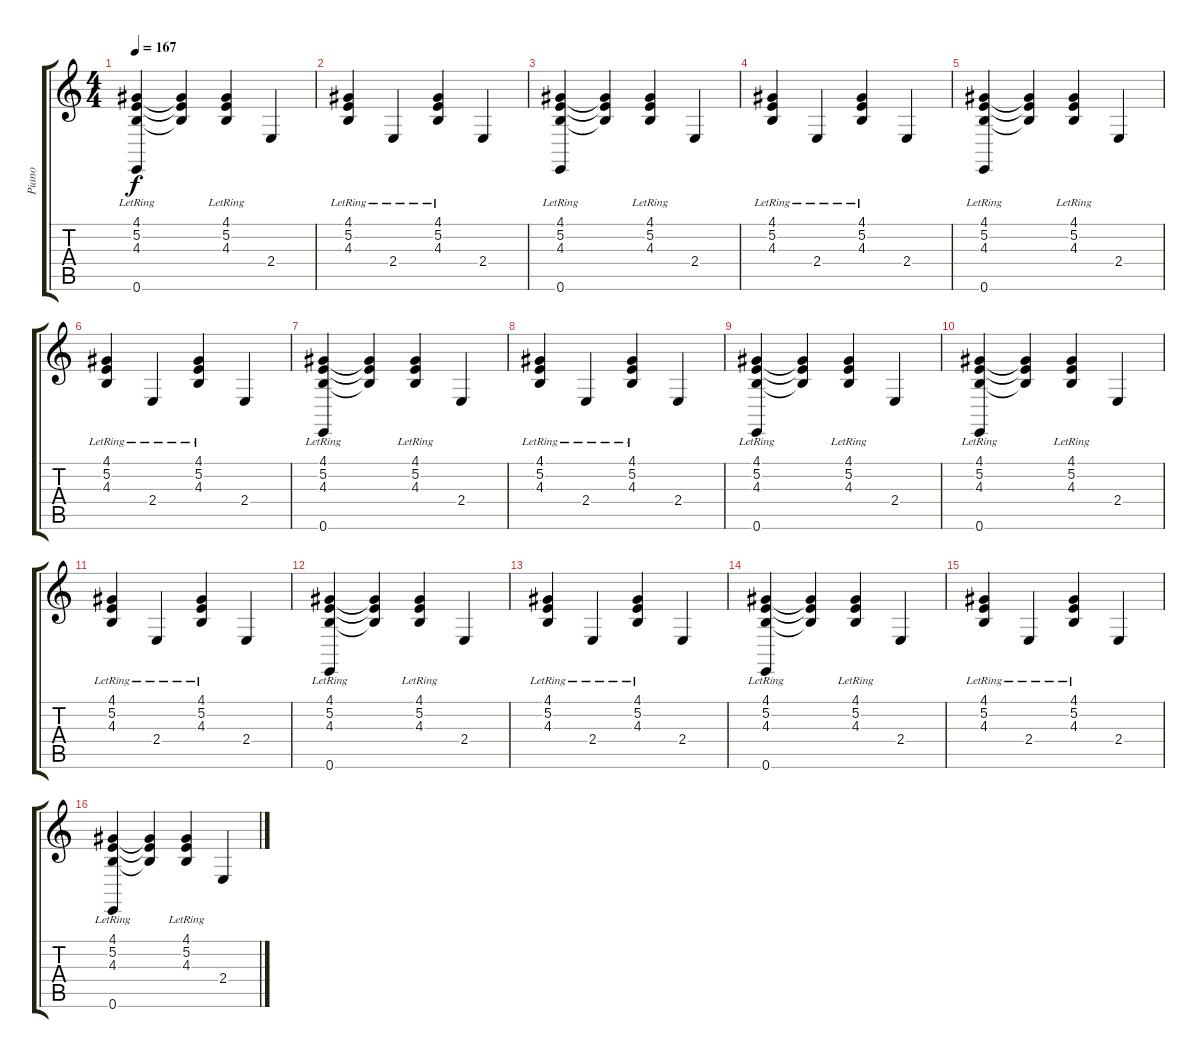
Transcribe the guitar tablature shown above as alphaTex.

\track ("Piano" "Piano") {instrument acousticgrandpiano}
\staff {score tabs}
\tuning (E4 B3 G3 D3 A2 E2) {hide}
\ts (4 4)
\tempo 167
\clef g2
\ks c
(4.1{lr} 5.2{lr} 4.3{lr} 0.6).4{dy f instrument acousticgrandpiano} (4.1{t} 5.2{t} 4.3{t}).4 (4.1{lr} 5.2{lr} 4.3{lr}).4 2.4.4 |
(4.1{lr} 5.2{lr} 4.3{lr}).4 2.4{lr}.4 (4.1{lr} 5.2{lr} 4.3{lr}).4 2.4.4 |
(4.1{lr} 5.2{lr} 4.3{lr} 0.6).4 (4.1{t} 5.2{t} 4.3{t}).4 (4.1{lr} 5.2{lr} 4.3{lr}).4 2.4.4 |
(4.1{lr} 5.2{lr} 4.3{lr}).4 2.4{lr}.4 (4.1{lr} 5.2{lr} 4.3{lr}).4 2.4.4 |
(4.1{lr} 5.2{lr} 4.3{lr} 0.6).4 (4.1{t} 5.2{t} 4.3{t}).4 (4.1{lr} 5.2{lr} 4.3{lr}).4 2.4.4 |
(4.1{lr} 5.2{lr} 4.3{lr}).4 2.4{lr}.4 (4.1{lr} 5.2{lr} 4.3{lr}).4 2.4.4 |
(4.1{lr} 5.2{lr} 4.3{lr} 0.6).4 (4.1{t} 5.2{t} 4.3{t}).4 (4.1{lr} 5.2{lr} 4.3{lr}).4 2.4.4 |
(4.1{lr} 5.2{lr} 4.3{lr}).4 2.4{lr}.4 (4.1{lr} 5.2{lr} 4.3{lr}).4 2.4.4 |
(4.1{lr} 5.2{lr} 4.3{lr} 0.6).4 (4.1{t} 5.2{t} 4.3{t}).4 (4.1{lr} 5.2{lr} 4.3{lr}).4 2.4.4 |
(4.1{lr} 5.2{lr} 4.3{lr} 0.6).4 (4.1{t} 5.2{t} 4.3{t}).4 (4.1{lr} 5.2{lr} 4.3{lr}).4 2.4.4 |
(4.1{lr} 5.2{lr} 4.3{lr}).4 2.4{lr}.4 (4.1{lr} 5.2{lr} 4.3{lr}).4 2.4.4 |
(4.1{lr} 5.2{lr} 4.3{lr} 0.6).4 (4.1{t} 5.2{t} 4.3{t}).4 (4.1{lr} 5.2{lr} 4.3{lr}).4 2.4.4 |
(4.1{lr} 5.2{lr} 4.3{lr}).4 2.4{lr}.4 (4.1{lr} 5.2{lr} 4.3{lr}).4 2.4.4 |
(4.1{lr} 5.2{lr} 4.3{lr} 0.6).4 (4.1{t} 5.2{t} 4.3{t}).4 (4.1{lr} 5.2{lr} 4.3{lr}).4 2.4.4 |
(4.1{lr} 5.2{lr} 4.3{lr}).4 2.4{lr}.4 (4.1{lr} 5.2{lr} 4.3{lr}).4 2.4.4 |
(4.1{lr} 5.2{lr} 4.3{lr} 0.6).4 (4.1{t} 5.2{t} 4.3{t}).4 (4.1{lr} 5.2{lr} 4.3{lr}).4 2.4.4
